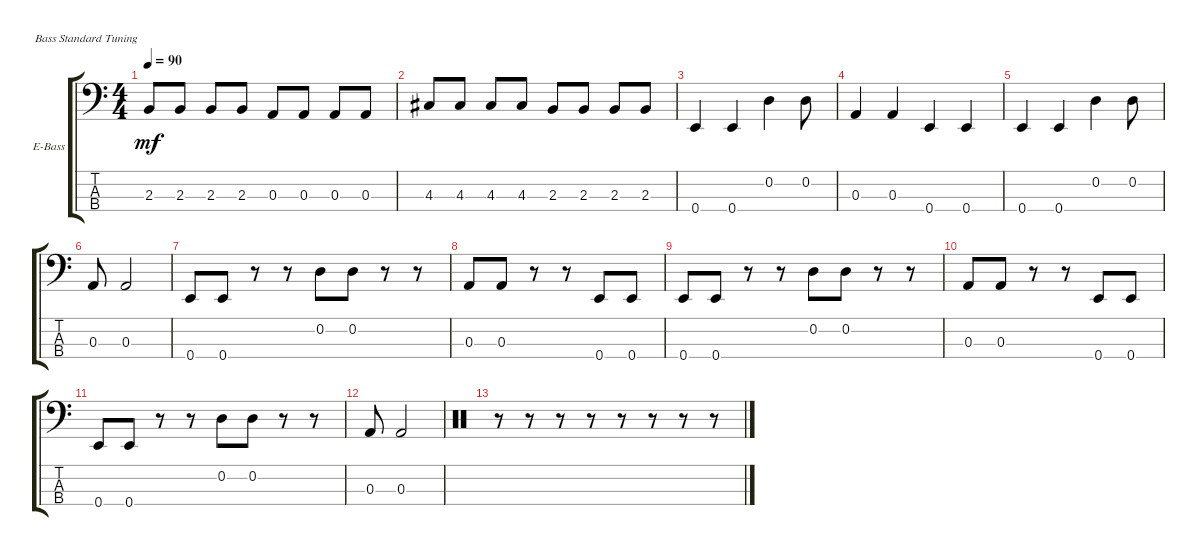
\defaultSystemsLayout 4
\bracketExtendMode groupsimilarinstruments
\firstSystemTrackNameOrientation horizontal
\otherSystemsTrackNameOrientation horizontal
\track ("Electric Bass" "E-Bass") {instrument electricbassfinger}
\staff {score tabs}
\tuning (G2 D2 A1 E1)
\ts (4 4)
\tempo 90
\clef f4
\ks c
2.3.8{dy mf} 2.3.8 2.3.8 2.3.8 0.3.8 0.3.8 0.3.8 0.3.8 |
4.3.8 4.3.8 4.3.8 4.3.8 2.3.8 2.3.8 2.3.8 2.3.8 |
0.4.4 0.4.4 0.2.4 0.2.8 |
0.3.4 0.3.4 0.4.4 0.4.4 |
0.4.4 0.4.4 0.2.4 0.2.8 |
0.3.8 0.3.2 |
0.4.8 0.4.8 r.8 r.8 0.2.8 0.2.8 r.8 r.8 |
0.3.8 0.3.8 r.8 r.8 0.4.8 0.4.8 |
0.4.8 0.4.8 r.8 r.8 0.2.8 0.2.8 r.8 r.8 |
0.3.8 0.3.8 r.8 r.8 0.4.8 0.4.8 |
0.4.8 0.4.8 r.8 r.8 0.2.8 0.2.8 r.8 r.8 |
0.3.8 0.3.2 |
\clef neutral
r.8 r.8 r.8 r.8 r.8 r.8 r.8 r.8
